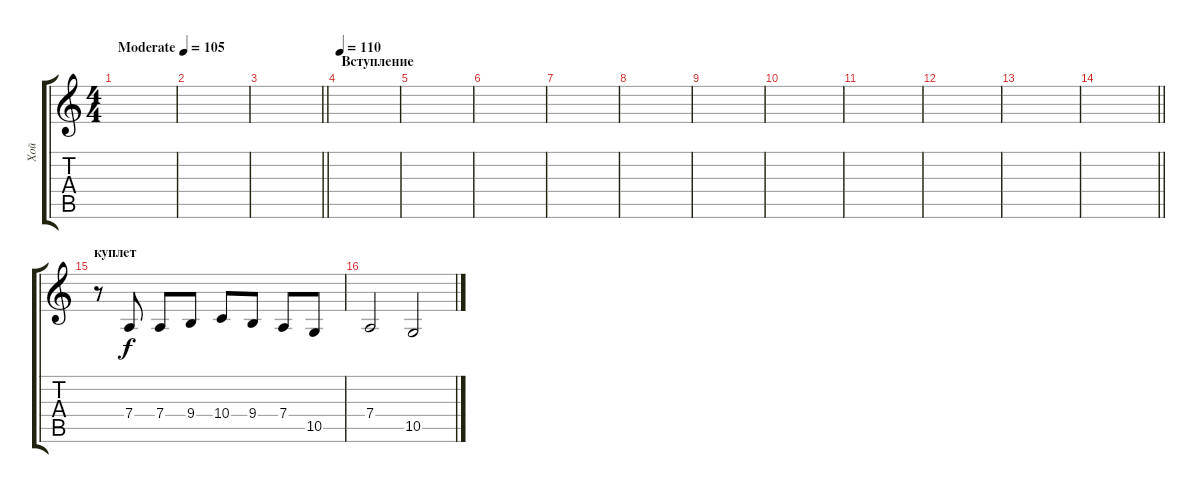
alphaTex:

\track ("Хой" "Хой") {instrument cello}
\staff {score tabs}
\tuning (E4 B3 G3 D3 A2 E2) {hide}
\ts (4 4)
\tempo (105 "Moderate")
\clef g2
\ks c
|
|
\barLineRight lightlight
|
\section ("" "Вступление")
\tempo 110
|
|
|
|
|
|
|
|
|
|
\barLineRight lightlight
|
\section ("" "куплет")
r.8 7.4.8 7.4.8 9.4.8 10.4.8 9.4.8 7.4.8 10.5.8 |
7.4.2 10.5.2
